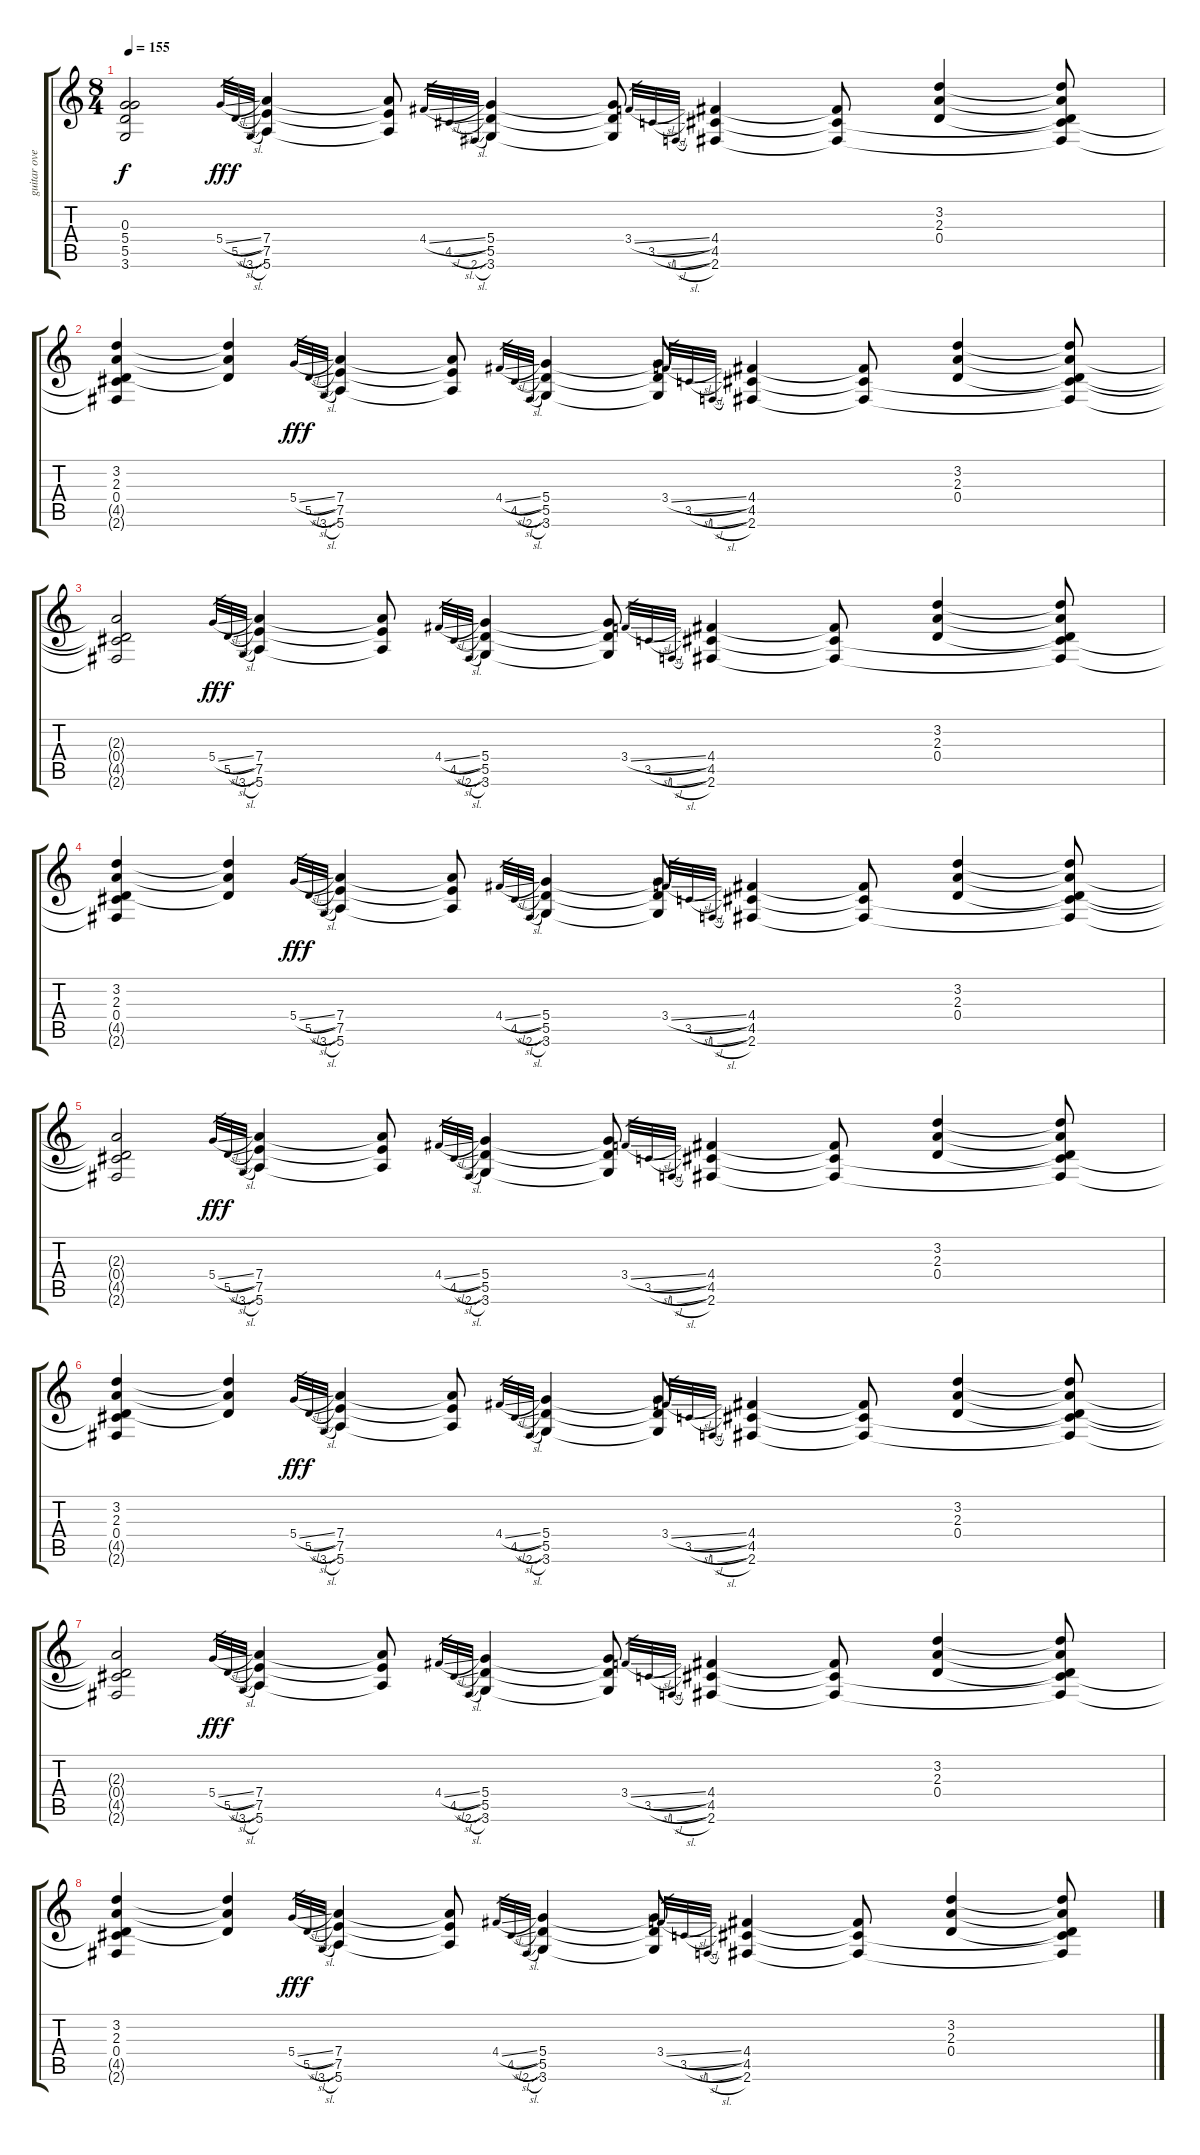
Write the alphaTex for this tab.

\track ("guitar overdriven" "guitar ove") {instrument overdrivenguitar}
\staff {score tabs}
\tuning (E4 B3 G3 D3 A2 E2) {hide}
\ts (8 4)
\tempo 155
\clef g2
\ks c
(0.3{t} 5.4{t} 5.5{t} 3.6{t}).2{dy f} 5.4{sl}.32{gr dy ff} 5.5{sl}.32{gr dy f} 3.6{sl}.32{gr} (7.4 7.5 5.6).4 (7.4{t} 7.5{t} 5.6{t}).8 4.4{sl}.32{gr} 4.5{sl}.32{gr} 2.6{sl}.32{gr} (5.4 5.5 3.6).4 (5.4{t} 5.5{t} 3.6{t}).8 3.4{sl}.32{gr} 3.5{sl}.32{gr} 1.6{sl}.32{gr} (4.4 4.5 2.6).4 (4.4{t} 4.5{t} 2.6{t}).8 (3.2 2.3 0.4).4 (3.2{t} 2.3{t} 0.4{t} 4.5{t} 2.6{t}).8 |
(3.2 2.3 0.4 4.5{t} 2.6{t}).4 (3.2{t} 2.3{t} 0.4{t}).4 5.4{sl}.32{gr dy ff} 5.5{sl}.32{gr dy f} 3.6{sl}.32{gr} (7.4 7.5 5.6).4 (7.4{t} 7.5{t} 5.6{t}).8 4.4{sl}.32{gr} 4.5{sl}.32{gr} 2.6{sl}.32{gr} (5.4 5.5 3.6).4 (5.4{t} 5.5{t} 3.6{t}).8 3.4{sl}.32{gr} 3.5{sl}.32{gr} 1.6{sl}.32{gr} (4.4 4.5 2.6).4 (4.4{t} 4.5{t} 2.6{t}).8 (3.2 2.3 0.4).4 (3.2{t} 2.3{t} 0.4{t} 4.5{t} 2.6{t}).8 |
(2.3{t} 0.4{t} 4.5{t} 2.6{t}).2 5.4{sl}.32{gr dy ff} 5.5{sl}.32{gr dy f} 3.6{sl}.32{gr} (7.4 7.5 5.6).4 (7.4{t} 7.5{t} 5.6{t}).8 4.4{sl}.32{gr} 4.5{sl}.32{gr} 2.6{sl}.32{gr} (5.4 5.5 3.6).4 (5.4{t} 5.5{t} 3.6{t}).8 3.4{sl}.32{gr} 3.5{sl}.32{gr} 1.6{sl}.32{gr} (4.4 4.5 2.6).4 (4.4{t} 4.5{t} 2.6{t}).8 (3.2 2.3 0.4).4 (3.2{t} 2.3{t} 0.4{t} 4.5{t} 2.6{t}).8 |
(3.2 2.3 0.4 4.5{t} 2.6{t}).4 (3.2{t} 2.3{t} 0.4{t}).4 5.4{sl}.32{gr dy ff} 5.5{sl}.32{gr dy f} 3.6{sl}.32{gr} (7.4 7.5 5.6).4 (7.4{t} 7.5{t} 5.6{t}).8 4.4{sl}.32{gr} 4.5{sl}.32{gr} 2.6{sl}.32{gr} (5.4 5.5 3.6).4 (5.4{t} 5.5{t} 3.6{t}).8 3.4{sl}.32{gr} 3.5{sl}.32{gr} 1.6{sl}.32{gr} (4.4 4.5 2.6).4 (4.4{t} 4.5{t} 2.6{t}).8 (3.2 2.3 0.4).4 (3.2{t} 2.3{t} 0.4{t} 4.5{t} 2.6{t}).8 |
(2.3{t} 0.4{t} 4.5{t} 2.6{t}).2 5.4{sl}.32{gr dy ff} 5.5{sl}.32{gr dy f} 3.6{sl}.32{gr} (7.4 7.5 5.6).4 (7.4{t} 7.5{t} 5.6{t}).8 4.4{sl}.32{gr} 4.5{sl}.32{gr} 2.6{sl}.32{gr} (5.4 5.5 3.6).4 (5.4{t} 5.5{t} 3.6{t}).8 3.4{sl}.32{gr} 3.5{sl}.32{gr} 1.6{sl}.32{gr} (4.4 4.5 2.6).4 (4.4{t} 4.5{t} 2.6{t}).8 (3.2 2.3 0.4).4 (3.2{t} 2.3{t} 0.4{t} 4.5{t} 2.6{t}).8 |
(3.2 2.3 0.4 4.5{t} 2.6{t}).4 (3.2{t} 2.3{t} 0.4{t}).4 5.4{sl}.32{gr dy ff} 5.5{sl}.32{gr dy f} 3.6{sl}.32{gr} (7.4 7.5 5.6).4 (7.4{t} 7.5{t} 5.6{t}).8 4.4{sl}.32{gr} 4.5{sl}.32{gr} 2.6{sl}.32{gr} (5.4 5.5 3.6).4 (5.4{t} 5.5{t} 3.6{t}).8 3.4{sl}.32{gr} 3.5{sl}.32{gr} 1.6{sl}.32{gr} (4.4 4.5 2.6).4 (4.4{t} 4.5{t} 2.6{t}).8 (3.2 2.3 0.4).4 (3.2{t} 2.3{t} 0.4{t} 4.5{t} 2.6{t}).8 |
(2.3{t} 0.4{t} 4.5{t} 2.6{t}).2 5.4{sl}.32{gr dy ff} 5.5{sl}.32{gr dy f} 3.6{sl}.32{gr} (7.4 7.5 5.6).4 (7.4{t} 7.5{t} 5.6{t}).8 4.4{sl}.32{gr} 4.5{sl}.32{gr} 2.6{sl}.32{gr} (5.4 5.5 3.6).4 (5.4{t} 5.5{t} 3.6{t}).8 3.4{sl}.32{gr} 3.5{sl}.32{gr} 1.6{sl}.32{gr} (4.4 4.5 2.6).4 (4.4{t} 4.5{t} 2.6{t}).8 (3.2 2.3 0.4).4 (3.2{t} 2.3{t} 0.4{t} 4.5{t} 2.6{t}).8 |
(3.2 2.3 0.4 4.5{t} 2.6{t}).4 (3.2{t} 2.3{t} 0.4{t}).4 5.4{sl}.32{gr dy ff} 5.5{sl}.32{gr dy f} 3.6{sl}.32{gr} (7.4 7.5 5.6).4 (7.4{t} 7.5{t} 5.6{t}).8 4.4{sl}.32{gr} 4.5{sl}.32{gr} 2.6{sl}.32{gr} (5.4 5.5 3.6).4 (5.4{t} 5.5{t} 3.6{t}).8 3.4{sl}.32{gr} 3.5{sl}.32{gr} 1.6{sl}.32{gr} (4.4 4.5 2.6).4 (4.4{t} 4.5{t} 2.6{t}).8 (3.2 2.3 0.4).4 (3.2{t} 2.3{t} 0.4{t} 4.5{t} 2.6{t}).8
